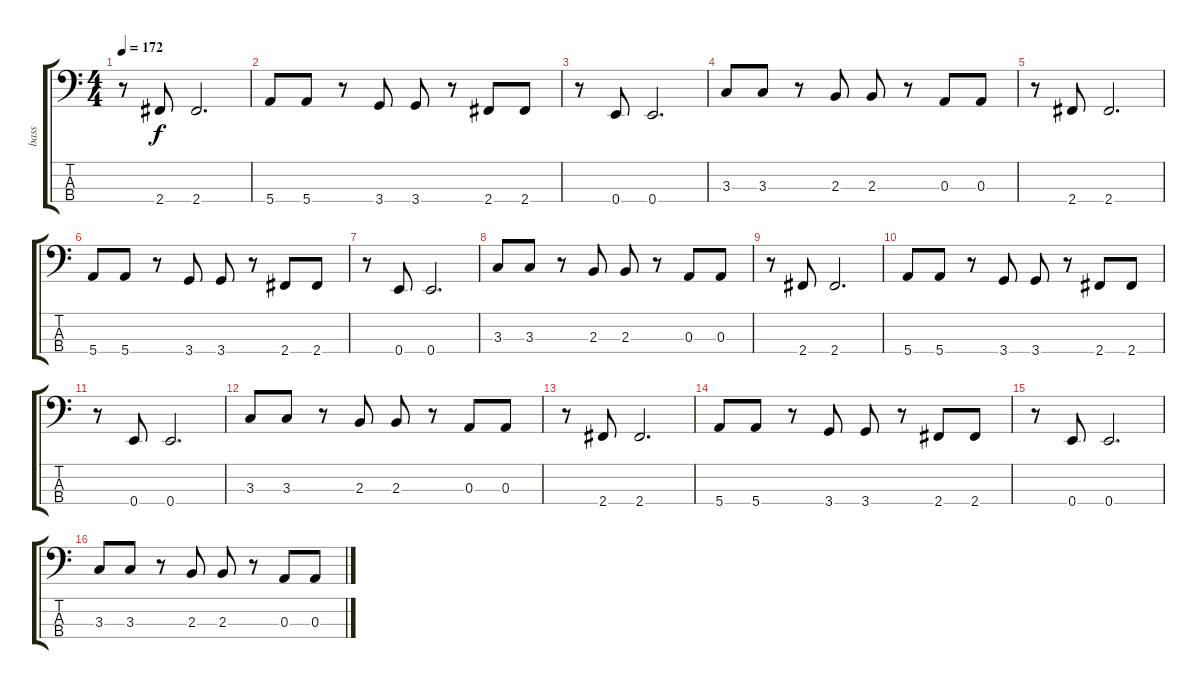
\track ("bass" "bass") {solo instrument electricbassfinger}
\staff {score tabs}
\tuning (G2 D2 A1 E1) {hide}
\ts (4 4)
\tempo 172
\clef f4
\ks c
r.8{dy f} 2.4.8 2.4.2{d} |
5.4.8 5.4.8 r.8 3.4.8 3.4.8 r.8 2.4.8 2.4.8 |
r.8 0.4.8 0.4.2{d} |
3.3.8 3.3.8 r.8 2.3.8 2.3.8 r.8 0.3.8 0.3.8 |
r.8 2.4.8 2.4.2{d} |
5.4.8 5.4.8 r.8 3.4.8 3.4.8 r.8 2.4.8 2.4.8 |
r.8 0.4.8 0.4.2{d} |
3.3.8 3.3.8 r.8 2.3.8 2.3.8 r.8 0.3.8 0.3.8 |
r.8 2.4.8 2.4.2{d} |
5.4.8 5.4.8 r.8 3.4.8 3.4.8 r.8 2.4.8 2.4.8 |
r.8 0.4.8 0.4.2{d} |
3.3.8 3.3.8 r.8 2.3.8 2.3.8 r.8 0.3.8 0.3.8 |
r.8 2.4.8 2.4.2{d} |
5.4.8 5.4.8 r.8 3.4.8 3.4.8 r.8 2.4.8 2.4.8 |
r.8 0.4.8 0.4.2{d} |
3.3.8 3.3.8 r.8 2.3.8 2.3.8 r.8 0.3.8 0.3.8
